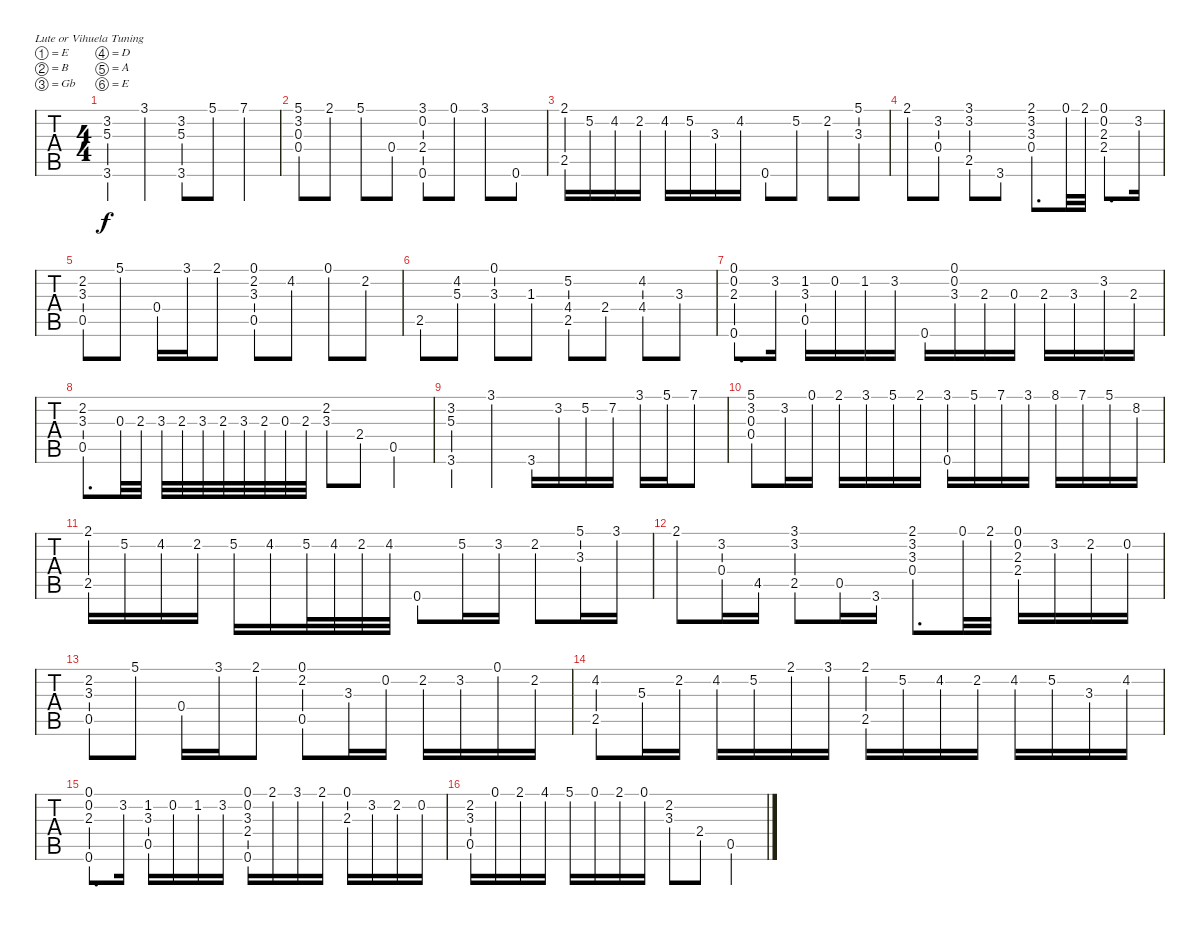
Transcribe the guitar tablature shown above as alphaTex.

\bracketExtendMode groupsimilarinstruments
\singleTrackTrackNamePolicy hidden
\multiTrackTrackNamePolicy hidden
\firstSystemTrackNameOrientation horizontal
\otherSystemsTrackNameOrientation horizontal
\track ("Guitar Standard" "Guitar Sta") {instrument acousticguitarsteel}
\staff {tabs}
\tuning (E4 B3 Gb3 D3 A2 E2)
\ts (4 4)
\tempo (120 hide)
\clef g2
\ks c
(3.2 5.3 3.6).4{dy f} 3.1.4 (3.2 5.3 3.6).8 5.1.8 7.1.4 |
(5.1 3.2 0.3 0.4).8 2.1.8 5.1.8 0.4.8 (3.1 0.2 2.4 0.6).8 0.1.8 3.1.8 0.6.8 |
(2.1 2.5).16 5.2.16 4.2.16 2.2.16 4.2.16 5.2.16 3.3.16 4.2.16 0.6.8 5.2.8 2.2.8 (5.1 3.3).8 |
2.1.8 (3.2 0.4).8 (3.1 3.2 2.5).8 3.6.8 (2.1 3.2 3.3 0.4).8{d} 0.1.32 2.1.32 (0.1 0.2 2.3 2.4).8{d} 3.2.16 |
(2.2 3.3 0.5).8 5.1.8 0.4.16 3.1.16 2.1.8 (0.1 2.2 3.3 0.5).8 4.2.8 0.1.8 2.2.8 |
2.5.8 (4.2 5.3).8 (0.1 3.3).8 1.3.8 (5.2 4.4 2.5).8 2.4.8 (4.2 4.4).8 3.3.8 |
(0.1 0.2 2.3 0.6).8{d} 3.2.16 (1.2 3.3 0.5).16 0.2.16 1.2.16 3.2.16 0.6.16 (0.1 0.2 3.3).16 2.3.16 0.3.16 2.3.16 3.3.16 3.2.16 2.3.16 |
(2.2 3.3 0.5).8{d} 0.3.32 2.3.32 3.3.32 2.3.32 3.3.32 2.3.32 3.3.32 2.3.32 0.3.32 2.3.32 (2.2 3.3).8 2.4.8 0.5.4 |
(3.2 5.3 3.6).4 3.1.4 3.6.16 3.2.16 5.2.16 7.2.16 3.1.16 5.1.16 7.1.8 |
(5.1 3.2 0.3 0.4).8 3.2.16 0.1.16 2.1.16 3.1.16 5.1.16 2.1.16 (3.1 0.6).16 5.1.16 7.1.16 3.1.16 8.1.16 7.1.16 5.1.16 8.2.16 |
(2.1 2.5).16 5.2.16 4.2.16 2.2.16 5.2.16 4.2.16 5.2.32 4.2.32 2.2.32 4.2.32 0.6.8 5.2.16 3.2.16 2.2.8 (5.1 3.3).16 3.1.16 |
2.1.8 (3.2 0.4).16 4.5.16 (3.1 3.2 2.5).8 0.5.16 3.6.16 (2.1 3.2 3.3 0.4).8{d} 0.1.32 2.1.32 (0.1 0.2 2.3 2.4).16 3.2.16 2.2.16 0.2.16 |
(2.2 3.3 0.5).8 5.1.8 0.4.16 3.1.16 2.1.8 (0.1 2.2 0.5).8 3.3.16 0.2.16 2.2.16 3.2.16 0.1.16 2.2.16 |
(4.2 2.5).8 5.3.16 2.2.16 4.2.16 5.2.16 2.1.16 3.1.16 (2.1 2.5).16 5.2.16 4.2.16 2.2.16 4.2.16 5.2.16 3.3.16 4.2.16 |
(0.1 0.2 2.3 0.6).8{d} 3.2.16 (1.2 3.3 0.5).16 0.2.16 1.2.16 3.2.16 (0.1 0.2 3.3 2.4 0.6).16 2.1.16 3.1.16 2.1.16 (0.1 2.3).16 3.2.16 2.2.16 0.2.16 |
(2.2 3.3 0.5).16 0.1.16 2.1.16 4.1.16 5.1.16 0.1.16 2.1.16 0.1.16 (2.2 3.3).8 2.4.8 0.5.4
